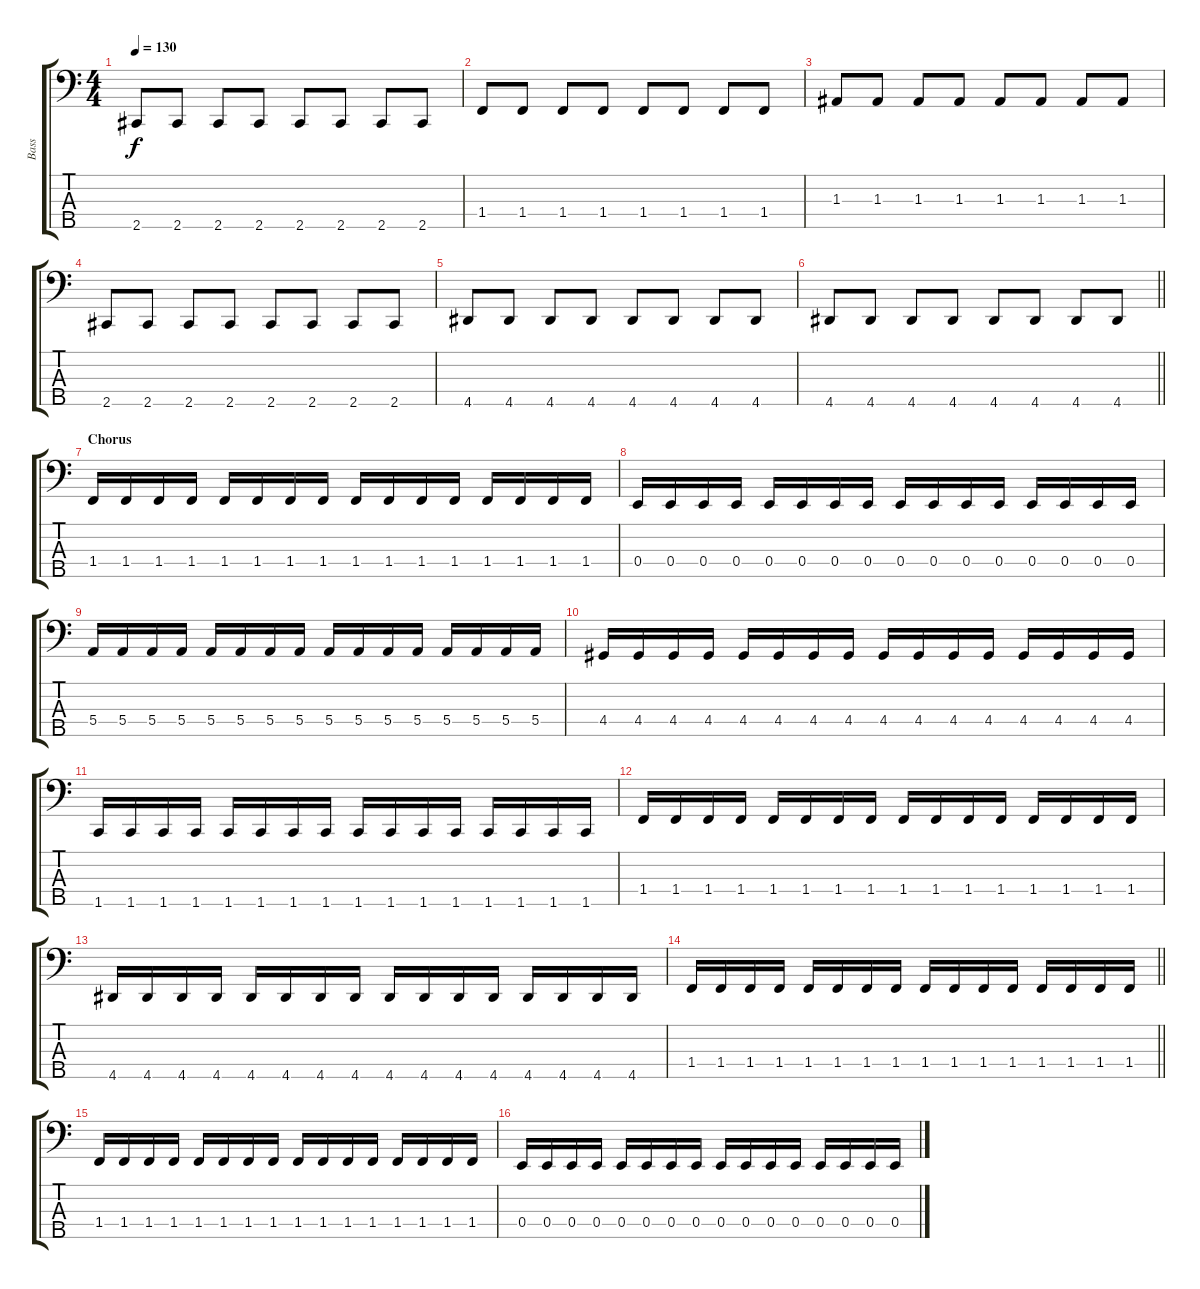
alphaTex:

\track ("Bass" "Bass") {instrument electricbassfinger}
\staff {score tabs}
\tuning (G2 D2 A1 E1 B0) {hide}
\ts (4 4)
\tempo 130
\clef f4
\ks c
2.5.8{dy f} 2.5.8 2.5.8 2.5.8 2.5.8 2.5.8 2.5.8 2.5.8 |
1.4.8 1.4.8 1.4.8 1.4.8 1.4.8 1.4.8 1.4.8 1.4.8 |
1.3.8 1.3.8 1.3.8 1.3.8 1.3.8 1.3.8 1.3.8 1.3.8 |
2.5.8 2.5.8 2.5.8 2.5.8 2.5.8 2.5.8 2.5.8 2.5.8 |
4.5.8 4.5.8 4.5.8 4.5.8 4.5.8 4.5.8 4.5.8 4.5.8 |
\barLineRight lightlight
4.5.8 4.5.8 4.5.8 4.5.8 4.5.8 4.5.8 4.5.8 4.5.8 |
\section ("" "Chorus ")
1.4.16 1.4.16 1.4.16 1.4.16 1.4.16 1.4.16 1.4.16 1.4.16 1.4.16 1.4.16 1.4.16 1.4.16 1.4.16 1.4.16 1.4.16 1.4.16 |
0.4.16 0.4.16 0.4.16 0.4.16 0.4.16 0.4.16 0.4.16 0.4.16 0.4.16 0.4.16 0.4.16 0.4.16 0.4.16 0.4.16 0.4.16 0.4.16 |
5.4.16 5.4.16 5.4.16 5.4.16 5.4.16 5.4.16 5.4.16 5.4.16 5.4.16 5.4.16 5.4.16 5.4.16 5.4.16 5.4.16 5.4.16 5.4.16 |
4.4.16 4.4.16 4.4.16 4.4.16 4.4.16 4.4.16 4.4.16 4.4.16 4.4.16 4.4.16 4.4.16 4.4.16 4.4.16 4.4.16 4.4.16 4.4.16 |
1.5.16 1.5.16 1.5.16 1.5.16 1.5.16 1.5.16 1.5.16 1.5.16 1.5.16 1.5.16 1.5.16 1.5.16 1.5.16 1.5.16 1.5.16 1.5.16 |
1.4.16 1.4.16 1.4.16 1.4.16 1.4.16 1.4.16 1.4.16 1.4.16 1.4.16 1.4.16 1.4.16 1.4.16 1.4.16 1.4.16 1.4.16 1.4.16 |
4.5.16 4.5.16 4.5.16 4.5.16 4.5.16 4.5.16 4.5.16 4.5.16 4.5.16 4.5.16 4.5.16 4.5.16 4.5.16 4.5.16 4.5.16 4.5.16 |
\barLineRight lightlight
1.4.16 1.4.16 1.4.16 1.4.16 1.4.16 1.4.16 1.4.16 1.4.16 1.4.16 1.4.16 1.4.16 1.4.16 1.4.16 1.4.16 1.4.16 1.4.16 |
1.4.16 1.4.16 1.4.16 1.4.16 1.4.16 1.4.16 1.4.16 1.4.16 1.4.16 1.4.16 1.4.16 1.4.16 1.4.16 1.4.16 1.4.16 1.4.16 |
0.4.16 0.4.16 0.4.16 0.4.16 0.4.16 0.4.16 0.4.16 0.4.16 0.4.16 0.4.16 0.4.16 0.4.16 0.4.16 0.4.16 0.4.16 0.4.16
